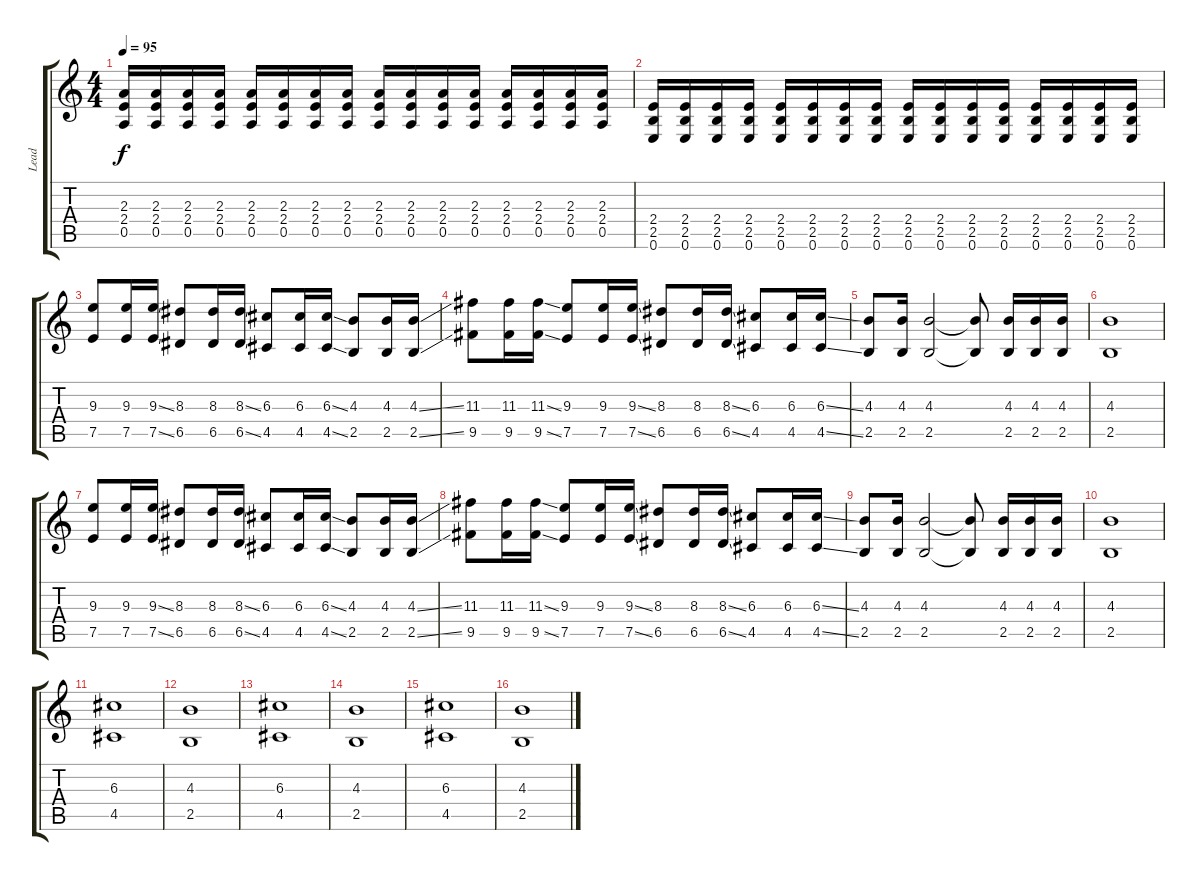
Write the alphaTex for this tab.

\track ("Lead" "Lead") {instrument overdrivenguitar}
\staff {score tabs}
\tuning (E4 B3 G3 D3 A2 E2) {hide}
\ts (4 4)
\tempo 95
\clef g2
\ks c
(2.3 2.4 0.5).16{dy f} (2.3 2.4 0.5).16 (2.3 2.4 0.5).16 (2.3 2.4 0.5).16 (2.3 2.4 0.5).16 (2.3 2.4 0.5).16 (2.3 2.4 0.5).16 (2.3 2.4 0.5).16 (2.3 2.4 0.5).16 (2.3 2.4 0.5).16 (2.3 2.4 0.5).16 (2.3 2.4 0.5).16 (2.3 2.4 0.5).16 (2.3 2.4 0.5).16 (2.3 2.4 0.5).16 (2.3 2.4 0.5).16 |
(2.4 2.5 0.6).16 (2.4 2.5 0.6).16 (2.4 2.5 0.6).16 (2.4 2.5 0.6).16 (2.4 2.5 0.6).16 (2.4 2.5 0.6).16 (2.4 2.5 0.6).16 (2.4 2.5 0.6).16 (2.4 2.5 0.6).16 (2.4 2.5 0.6).16 (2.4 2.5 0.6).16 (2.4 2.5 0.6).16 (2.4 2.5 0.6).16 (2.4 2.5 0.6).16 (2.4 2.5 0.6).16 (2.4 2.5 0.6).16 |
(9.3 7.5).8{volume 14} (9.3 7.5).16 (9.3{ss} 7.5{ss}).16 (8.3 6.5).8 (8.3 6.5).16 (8.3{ss} 6.5{ss}).16 (6.3 4.5).8 (6.3 4.5).16 (6.3{ss} 4.5{ss}).16 (4.3 2.5).8 (4.3 2.5).16 (4.3{ss} 2.5{ss}).16 |
(11.3 9.5).8 (11.3 9.5).16 (11.3{ss} 9.5{ss}).16 (9.3 7.5).8 (9.3 7.5).16 (9.3{ss} 7.5{ss}).16 (8.3 6.5).8 (8.3 6.5).16 (8.3{ss} 6.5{ss}).16 (6.3 4.5).8 (6.3 4.5).16 (6.3{ss} 4.5{ss}).16 |
(4.3 2.5).8 (4.3 2.5).16 (4.3 2.5).2 (4.3{t} 2.5{t}).8 (4.3 2.5).16 (4.3 2.5).16 (4.3 2.5).16 |
(4.3 2.5).1 |
(9.3 7.5).8 (9.3 7.5).16 (9.3{ss} 7.5{ss}).16 (8.3 6.5).8 (8.3 6.5).16 (8.3{ss} 6.5{ss}).16 (6.3 4.5).8 (6.3 4.5).16 (6.3{ss} 4.5{ss}).16 (4.3 2.5).8 (4.3 2.5).16 (4.3{ss} 2.5{ss}).16 |
(11.3 9.5).8 (11.3 9.5).16 (11.3{ss} 9.5{ss}).16 (9.3 7.5).8 (9.3 7.5).16 (9.3{ss} 7.5{ss}).16 (8.3 6.5).8 (8.3 6.5).16 (8.3{ss} 6.5{ss}).16 (6.3 4.5).8 (6.3 4.5).16 (6.3{ss} 4.5{ss}).16 |
(4.3 2.5).8 (4.3 2.5).16 (4.3 2.5).2 (4.3{t} 2.5{t}).8 (4.3 2.5).16 (4.3 2.5).16 (4.3 2.5).16 |
(4.3 2.5).1{volume 10} |
(6.3 4.5).1 |
(4.3 2.5).1 |
(6.3 4.5).1 |
(4.3 2.5).1 |
(6.3 4.5).1 |
(4.3 2.5).1
